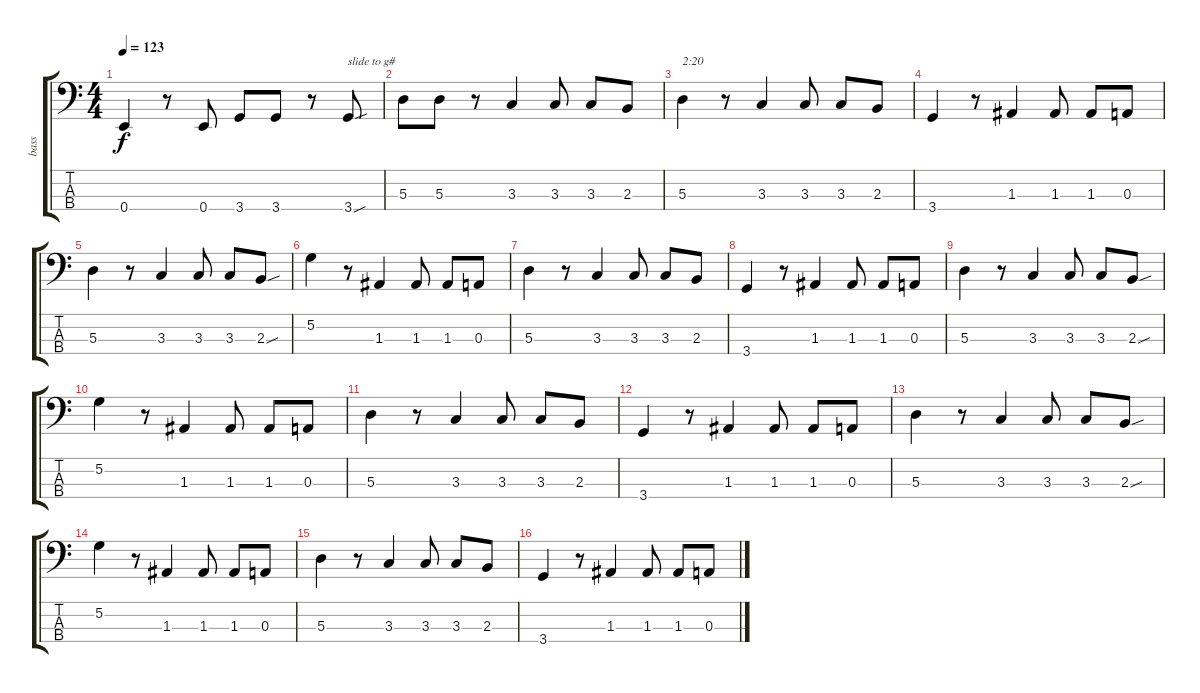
\track ("bass" "bass") {instrument electricbasspick}
\staff {score tabs}
\tuning (G2 D2 A1 E1) {hide}
\ts (4 4)
\tempo 123
\clef f4
\ks c
0.4.4{dy f} r.8 0.4.8 3.4.8 3.4.8 r.8 3.4{sou}.8{txt "slide to g#"} |
5.3.8 5.3.8 r.8 3.3.4 3.3.8 3.3.8 2.3.8 |
5.3.4{txt "2:20"} r.8 3.3.4 3.3.8 3.3.8 2.3.8 |
3.4.4 r.8 1.3.4 1.3.8 1.3.8 0.3.8 |
5.3.4 r.8 3.3.4 3.3.8 3.3.8 2.3{sou}.8 |
5.2.4 r.8 1.3.4 1.3.8 1.3.8 0.3.8 |
5.3.4 r.8 3.3.4 3.3.8 3.3.8 2.3.8 |
3.4.4 r.8 1.3.4 1.3.8 1.3.8 0.3.8 |
5.3.4 r.8 3.3.4 3.3.8 3.3.8 2.3{sou}.8 |
5.2.4 r.8 1.3.4 1.3.8 1.3.8 0.3.8 |
5.3.4 r.8 3.3.4 3.3.8 3.3.8 2.3.8 |
3.4.4 r.8 1.3.4 1.3.8 1.3.8 0.3.8 |
5.3.4 r.8 3.3.4 3.3.8 3.3.8 2.3{sou}.8 |
5.2.4 r.8 1.3.4 1.3.8 1.3.8 0.3.8 |
5.3.4 r.8 3.3.4 3.3.8 3.3.8 2.3.8 |
3.4.4 r.8 1.3.4 1.3.8 1.3.8 0.3.8
